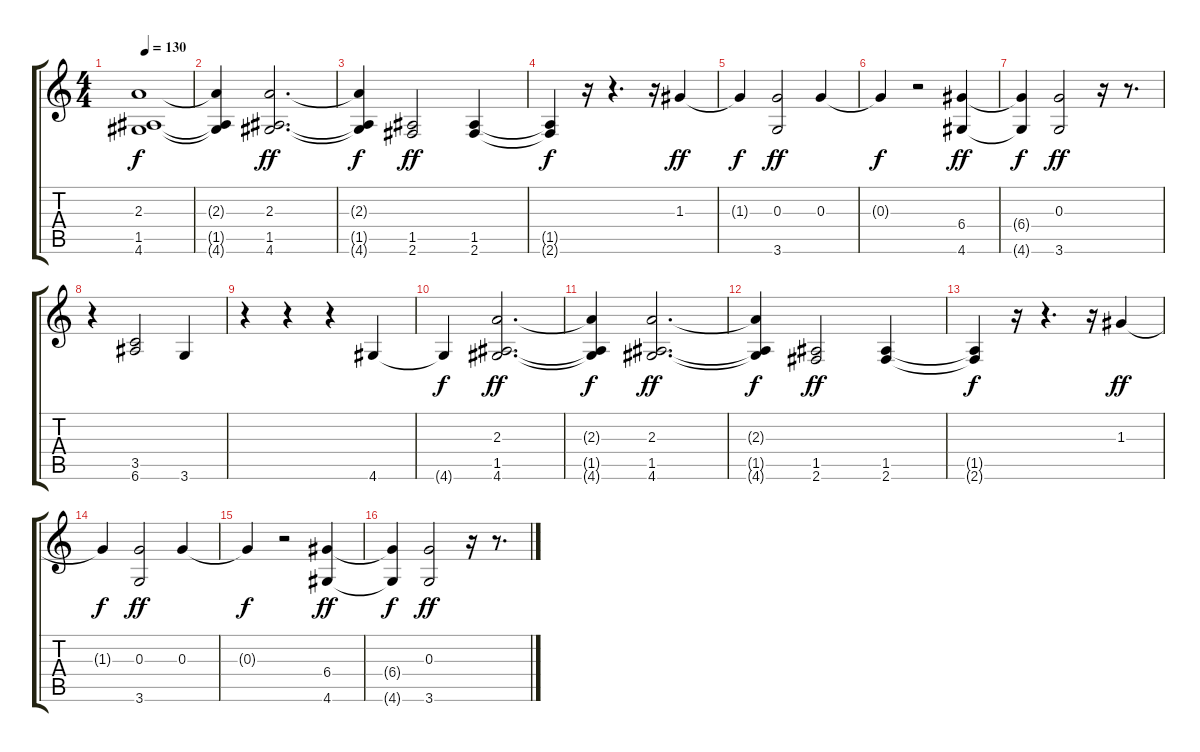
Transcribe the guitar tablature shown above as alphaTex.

\track "" {instrument distortionguitar}
\staff {score tabs}
\tuning (E4 B3 G3 D3 A2 E2) {hide}
\ts (4 4)
\tempo 130
\clef g2
\ks c
(2.3{t} 1.5{t} 4.6{t}).1{dy f} |
(2.3{t} 1.5{t} 4.6{t}).4 (2.3 1.5 4.6).2{d dy ff} |
(2.3{t} 1.5{t} 4.6{t}).4{dy f} (1.5 2.6).2{dy ff} (1.5 2.6).4 |
(1.5{t} 2.6{t}).4{dy f} r.16 r.4{d} r.16 1.3.4{dy ff} |
1.3{t}.4{dy f} (0.3 3.6).2{dy ff} 0.3.4 |
0.3{t}.4{dy f} r.2 (6.4 4.6).4{dy ff} |
(6.4{t} 4.6{t}).4{dy f} (0.3 3.6).2{dy ff} r.16 r.8{d} |
r.4 (3.5 6.6).2 3.6.4 |
r.4 r.4 r.4 4.6.4 |
4.6{t}.4{dy f} (2.3 1.5 4.6).2{d dy ff} |
(2.3{t} 1.5{t} 4.6{t}).4{dy f} (2.3 1.5 4.6).2{d dy ff} |
(2.3{t} 1.5{t} 4.6{t}).4{dy f} (1.5 2.6).2{dy ff} (1.5 2.6).4 |
(1.5{t} 2.6{t}).4{dy f} r.16 r.4{d} r.16 1.3.4{dy ff} |
1.3{t}.4{dy f} (0.3 3.6).2{dy ff} 0.3.4 |
0.3{t}.4{dy f} r.2 (6.4 4.6).4{dy ff} |
(6.4{t} 4.6{t}).4{dy f} (0.3 3.6).2{dy ff} r.16 r.8{d}
